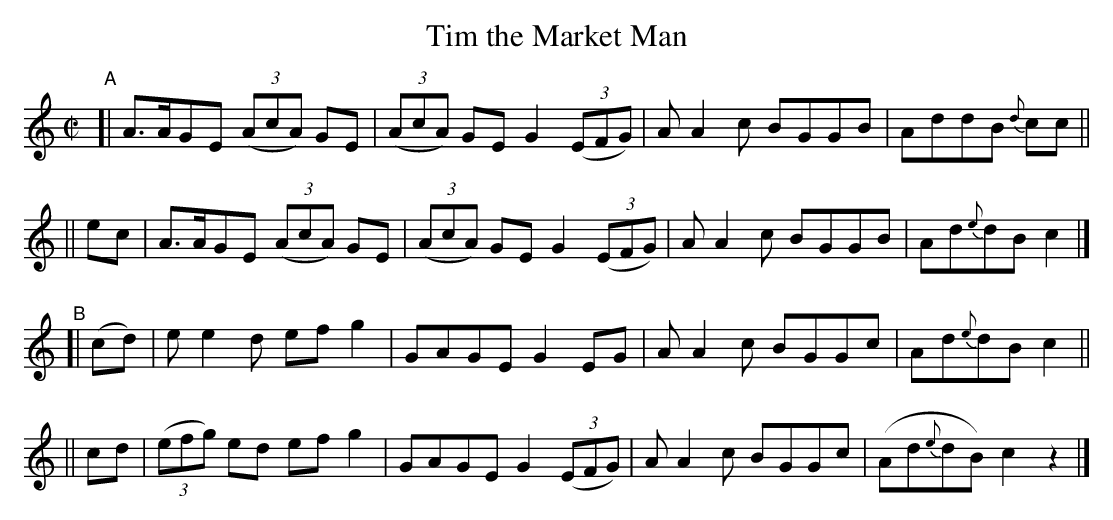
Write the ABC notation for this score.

X:1
T: Tim the Market Man
M: C|
L: 1/8
K: C	% Starting on Am, and ending on C.
"^A"\
[| A>AGE (3(AcA) GE | (3(AcA) GE G2 (3(EFG) | AA2c BGGB | AddB {d}cc ||
|| ec | A>AGE (3(AcA) GE | (3(AcA) GE G2 (3(EFG) | AA2c BGGB | Ad{e}dB c2 |]
"^B"\
[| (cd) | ee2d efg2 | GAGE G2EG | AA2c BGGc | Ad{e}dB c2 ||
|| cd | (3(efg) ed efg2 | GAGE G2(3(EFG) | AA2c BGGc | (Ad{e}dB) c2 z2 |]
